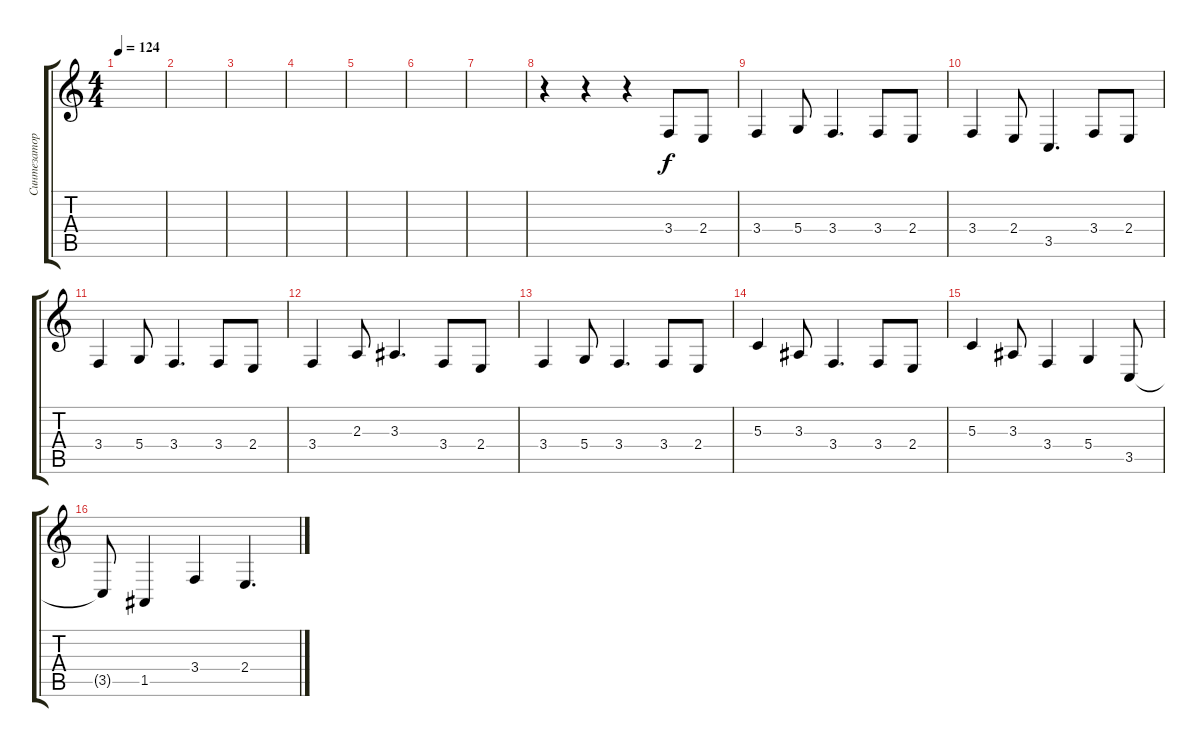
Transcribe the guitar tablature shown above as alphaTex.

\track ("Синтезатор" "Синтезатор") {instrument churchorgan}
\staff {score tabs}
\tuning (E4 B3 G3 D3 A2 E2) {hide}
\ts (4 4)
\tempo 124
\clef g2
\ks c
|
|
|
|
|
|
|
r.4 r.4 r.4 3.4.8 2.4.8 |
3.4.4 5.4.8 3.4.4{d} 3.4.8 2.4.8 |
3.4.4 2.4.8 3.5.4{d} 3.4.8 2.4.8 |
3.4.4 5.4.8 3.4.4{d} 3.4.8 2.4.8 |
3.4.4 2.3.8 3.3.4{d} 3.4.8 2.4.8 |
3.4.4 5.4.8 3.4.4{d} 3.4.8 2.4.8 |
5.3.4 3.3.8 3.4.4{d} 3.4.8 2.4.8 |
5.3.4 3.3.8 3.4.4 5.4.4 3.5.8 |
3.5{t}.8 1.5.4 3.4.4 2.4.4{d}
